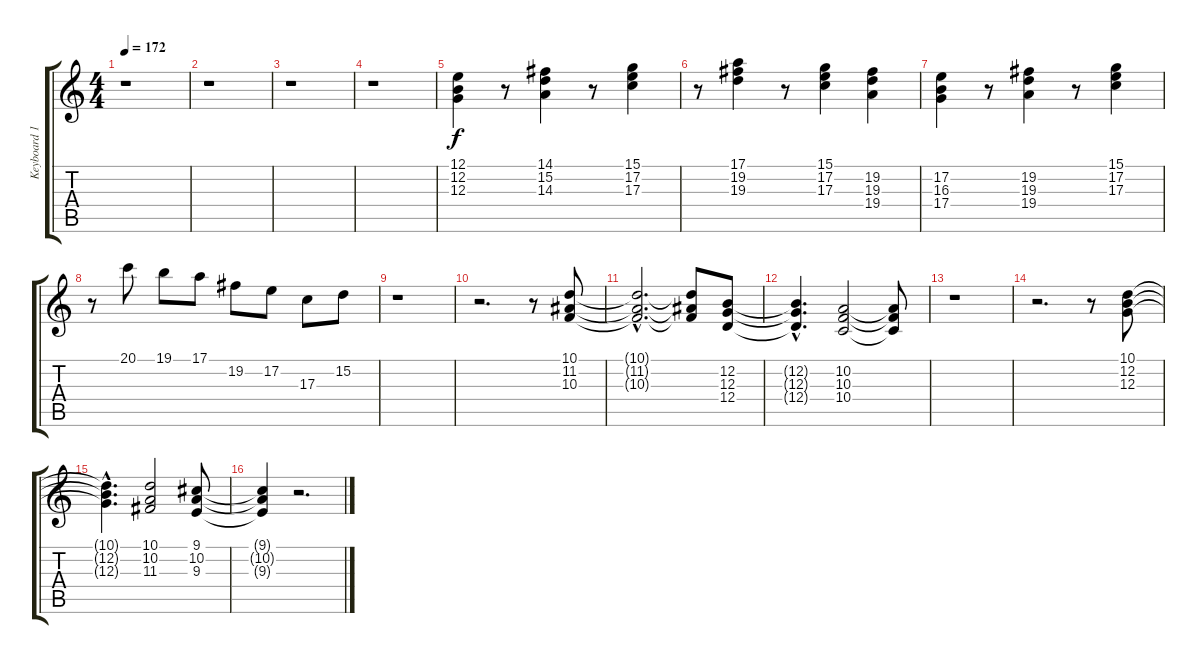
\track ("Keyboard 1" "Keyboard 1") {instrument stringensemble1}
\staff {score tabs}
\tuning (E4 B3 G3 D3 A2 E2) {hide}
\ts (4 4)
\tempo 172
\clef g2
\ks c
r.1{dy f} |
r.1 |
r.1 |
r.1 |
(12.1 12.2 12.3).4 r.8 (14.1 15.2 14.3).4 r.8 (15.1 17.2 17.3).4 |
r.8 (17.1 19.2 19.3).4 r.8 (15.1 17.2 17.3).4 (19.2 19.3 19.4).4 |
(17.2 16.3 17.4).4 r.8 (19.2 19.3 19.4).4 r.8 (15.1 17.2 17.3).4 |
r.8 20.1.8 19.1.8 17.1.8 19.2.8 17.2.8 17.3.8 15.2.8 |
r.1 |
r.2{d} r.8 (10.1 11.2 10.3).8 |
(10.1{hac t} 11.2{hac t} 10.3{hac t}).2{d} (10.1{t} 11.2{t} 10.3{t}).8 (12.2 12.3 12.4).8 |
(12.2{hac t} 12.3{hac t} 12.4{hac t}).4{d} (10.2 10.3 10.4).2 (10.2{t} 10.3{t} 10.4{t}).8 |
r.1 |
r.2{d} r.8 (10.1 12.2 12.3).8 |
(10.1{hac t} 12.2{hac t} 12.3{hac t}).4{d} (10.1 10.2 11.3).2 (9.1 10.2 9.3).8 |
(9.1{t} 10.2{t} 9.3{t}).4 r.2{d}
